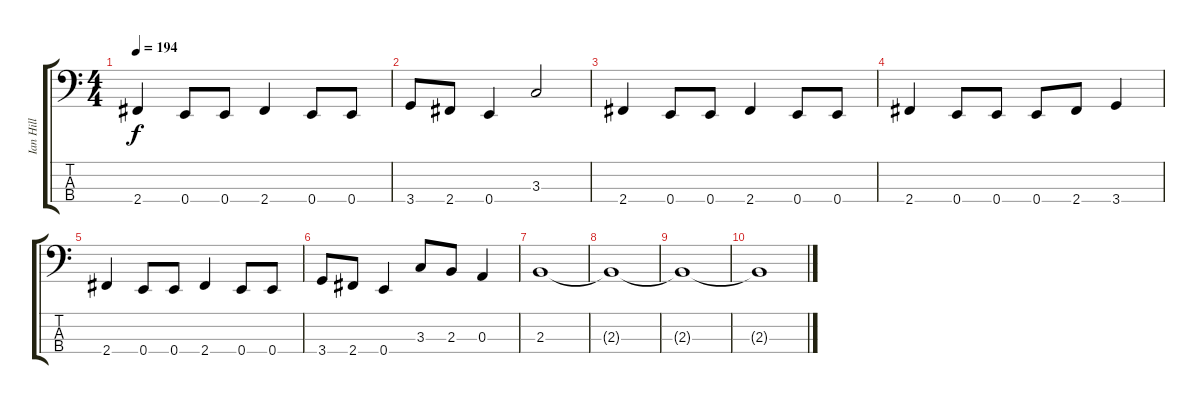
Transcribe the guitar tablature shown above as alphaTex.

\track ("Ian Hill" "Ian Hill") {instrument electricbasspick}
\staff {score tabs}
\tuning (G2 D2 A1 E1) {hide}
\ts (4 4)
\tempo 194
\clef f4
\ks c
2.4.4{dy f} 0.4.8 0.4.8 2.4.4 0.4.8 0.4.8 |
3.4.8 2.4.8 0.4.4 3.3.2 |
2.4.4 0.4.8 0.4.8 2.4.4 0.4.8 0.4.8 |
2.4.4 0.4.8 0.4.8 0.4.8 2.4.8 3.4.4 |
2.4.4 0.4.8 0.4.8 2.4.4 0.4.8 0.4.8 |
3.4.8 2.4.8 0.4.4 3.3.8 2.3.8 0.3.4 |
2.3.1 |
2.3{t}.1 |
2.3{t}.1 |
2.3{t}.1
